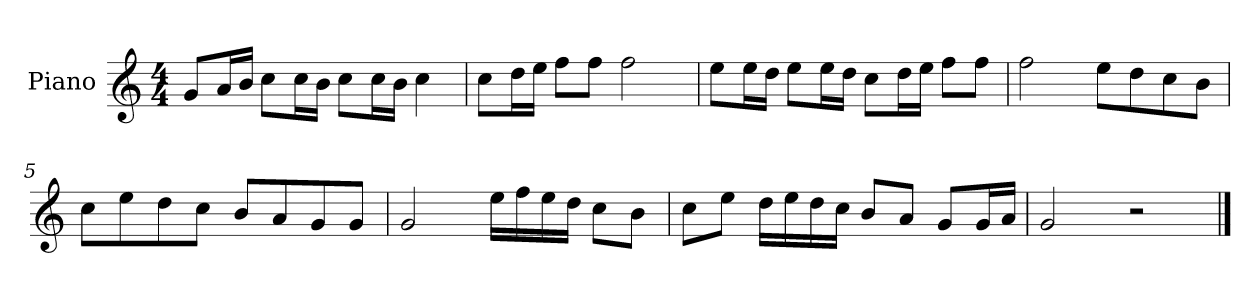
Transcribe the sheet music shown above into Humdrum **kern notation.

**kern
*part1
*staff1
*I"Piano
*I'P-no
*clefG2
*k[]
*M4/4
*MM90
=1
8g/L
16a/L
16b/JJ
8cc\L
16cc\L
16b\JJ
8cc\L
16cc\L
16b\JJ
4cc\
=2
8cc\L
16dd\L
16ee\JJ
8ff\L
8ff\J
2ff\
=3
8ee\L
16ee\L
16dd\JJ
8ee\L
16ee\L
16dd\JJ
8cc\L
16dd\L
16ee\JJ
8ff\L
8ff\J
=4
2ff\
8ee\L
8dd\
8cc\
8b\J
=5
8cc\L
8ee\
8dd\
8cc\J
8b/L
8a/
8g/
8g/J
!!LO:LB:g=z
=6
2g/
16ee\LL
16ff\
16ee\
16dd\JJ
8cc\L
8b\J
=7
8cc\L
8ee\J
16dd\LL
16ee\
16dd\
16cc\JJ
8b/L
8a/J
8g/L
16g/L
16a/JJ
=8
2g/
2r
==
*-
